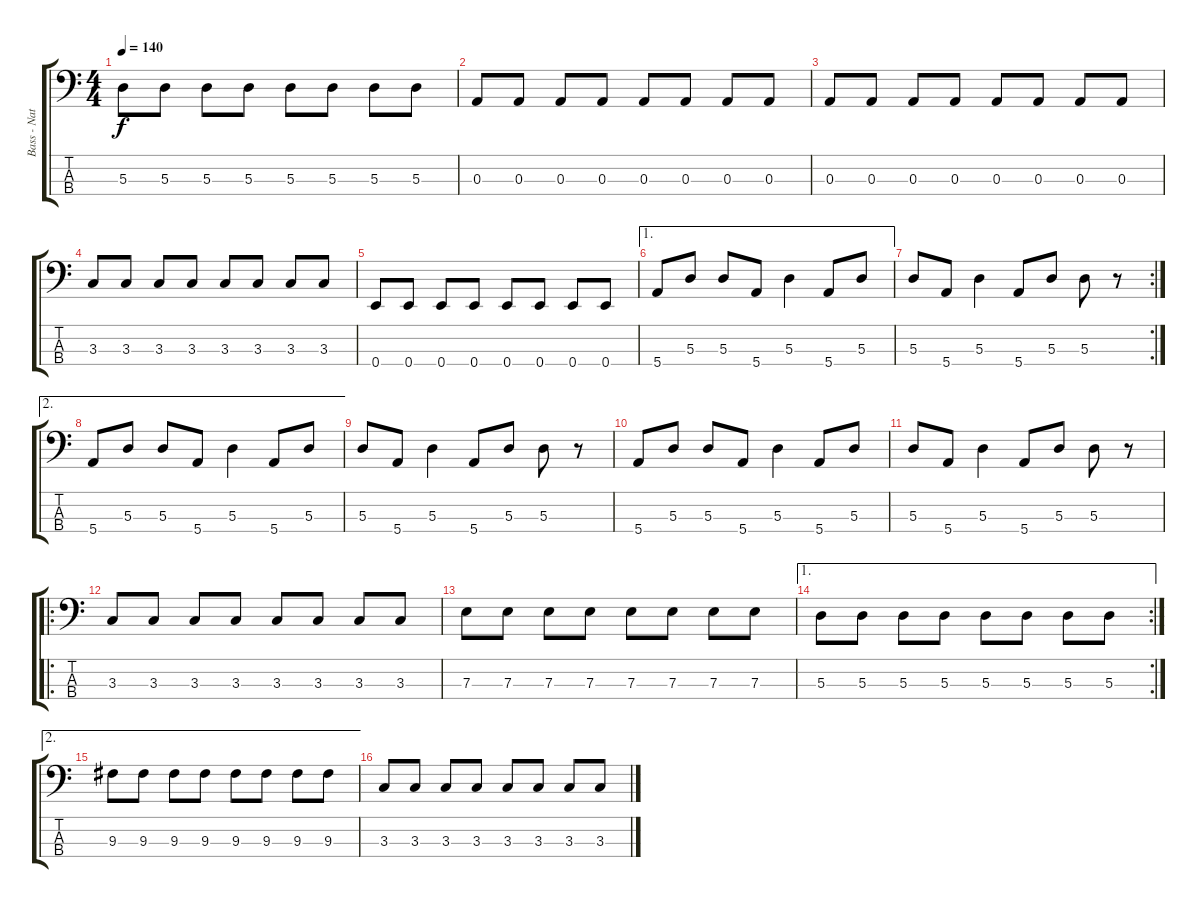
\track ("Bass - Nate Mendel" "Bass - Nat") {instrument electricbassfinger}
\staff {score tabs}
\tuning (G2 D2 A1 E1) {hide}
\ts (4 4)
\tempo 140
\clef f4
\ks c
5.3.8{dy f} 5.3.8 5.3.8 5.3.8 5.3.8 5.3.8 5.3.8 5.3.8 |
0.3.8 0.3.8 0.3.8 0.3.8 0.3.8 0.3.8 0.3.8 0.3.8 |
0.3.8 0.3.8 0.3.8 0.3.8 0.3.8 0.3.8 0.3.8 0.3.8 |
3.3.8 3.3.8 3.3.8 3.3.8 3.3.8 3.3.8 3.3.8 3.3.8 |
0.4.8 0.4.8 0.4.8 0.4.8 0.4.8 0.4.8 0.4.8 0.4.8 |
\ae 1
5.4.8 5.3.8 5.3.8 5.4.8 5.3.4 5.4.8 5.3.8 |
\rc 2
5.3.8 5.4.8 5.3.4 5.4.8 5.3.8 5.3.8 r.8 |
\ae 2
5.4.8 5.3.8 5.3.8 5.4.8 5.3.4 5.4.8 5.3.8 |
5.3.8 5.4.8 5.3.4 5.4.8 5.3.8 5.3.8 r.8 |
5.4.8 5.3.8 5.3.8 5.4.8 5.3.4 5.4.8 5.3.8 |
5.3.8 5.4.8 5.3.4 5.4.8 5.3.8 5.3.8 r.8 |
\ro
3.3.8 3.3.8 3.3.8 3.3.8 3.3.8 3.3.8 3.3.8 3.3.8 |
7.3.8 7.3.8 7.3.8 7.3.8 7.3.8 7.3.8 7.3.8 7.3.8 |
\ae 1
\rc 2
5.3.8 5.3.8 5.3.8 5.3.8 5.3.8 5.3.8 5.3.8 5.3.8 |
\ae 2
9.3.8 9.3.8 9.3.8 9.3.8 9.3.8 9.3.8 9.3.8 9.3.8 |
3.3.8 3.3.8 3.3.8 3.3.8 3.3.8 3.3.8 3.3.8 3.3.8
